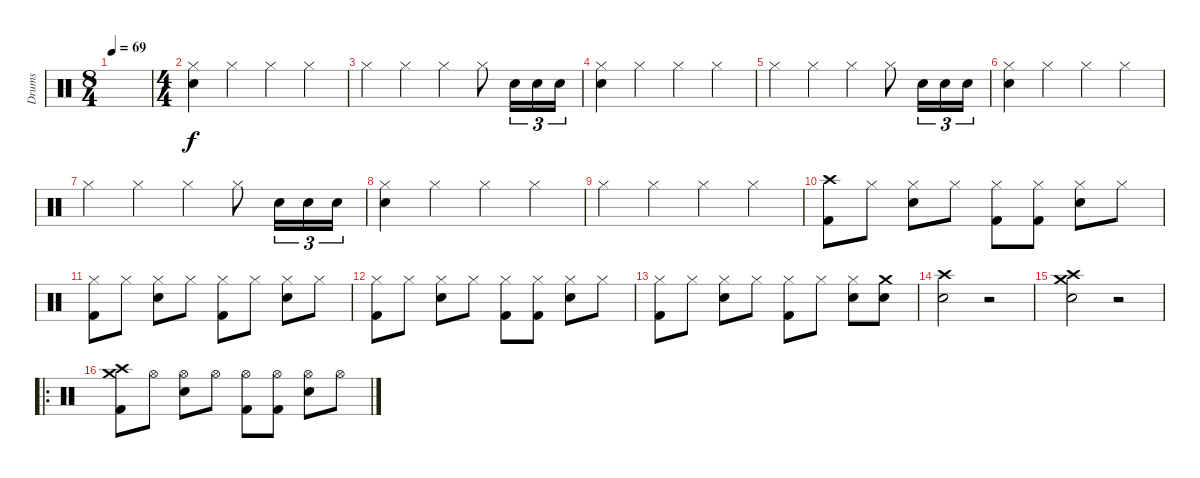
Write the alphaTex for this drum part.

\track ("Drums" "Drums") {instrument percussion}
\staff {score}
\articulation defaults
\ts (8 4)
\tempo 69
\clef neutral
\ks c
|
\ts (4 4)
("Hi-Hat (closed)" "Electric Snare (hit)").4 "Hi-Hat (closed)".4 "Hi-Hat (closed)".4 "Hi-Hat (closed)".4 |
"Hi-Hat (closed)".4 "Hi-Hat (closed)".4 "Hi-Hat (closed)".4 "Hi-Hat (closed)".8 "Electric Snare (hit)".16{tu (3 2)} "Electric Snare (hit)".16{tu (3 2)} "Electric Snare (hit)".16{tu (3 2)} |
("Hi-Hat (closed)" "Electric Snare (hit)").4 "Hi-Hat (closed)".4 "Hi-Hat (closed)".4 "Hi-Hat (closed)".4 |
"Hi-Hat (closed)".4 "Hi-Hat (closed)".4 "Hi-Hat (closed)".4 "Hi-Hat (closed)".8 "Electric Snare (hit)".16{tu (3 2)} "Electric Snare (hit)".16{tu (3 2)} "Electric Snare (hit)".16{tu (3 2)} |
("Hi-Hat (closed)" "Electric Snare (hit)").4 "Hi-Hat (closed)".4 "Hi-Hat (closed)".4 "Hi-Hat (closed)".4 |
"Hi-Hat (closed)".4 "Hi-Hat (closed)".4 "Hi-Hat (closed)".4 "Hi-Hat (closed)".8 "Electric Snare (hit)".16{tu (3 2)} "Electric Snare (hit)".16{tu (3 2)} "Electric Snare (hit)".16{tu (3 2)} |
("Hi-Hat (closed)" "Electric Snare (hit)").4 "Hi-Hat (closed)".4 "Hi-Hat (closed)".4 "Hi-Hat (closed)".4 |
"Hi-Hat (closed)".4 "Hi-Hat (closed)".4 "Hi-Hat (closed)".4 "Hi-Hat (closed)".4 |
("Crash high (hit)" "Kick (hit) 2").8 "Hi-Hat (closed)".8 ("Hi-Hat (closed)" "Electric Snare (hit)").8 "Hi-Hat (closed)".8 ("Hi-Hat (closed)" "Kick (hit) 2").8 ("Hi-Hat (closed)" "Kick (hit) 2").8 ("Hi-Hat (closed)" "Electric Snare (hit)").8 "Hi-Hat (closed)".8 |
("Hi-Hat (closed)" "Kick (hit) 2").8 "Hi-Hat (closed)".8 ("Hi-Hat (closed)" "Electric Snare (hit)").8 "Hi-Hat (closed)".8 ("Hi-Hat (closed)" "Kick (hit) 2").8 "Hi-Hat (closed)".8 ("Hi-Hat (closed)" "Electric Snare (hit)").8 "Hi-Hat (closed)".8 |
("Hi-Hat (closed)" "Kick (hit) 2").8 "Hi-Hat (closed)".8 ("Hi-Hat (closed)" "Electric Snare (hit)").8 "Hi-Hat (closed)".8 ("Hi-Hat (closed)" "Kick (hit) 2").8 ("Hi-Hat (closed)" "Kick (hit) 2").8 ("Hi-Hat (closed)" "Electric Snare (hit)").8 "Hi-Hat (closed)".8 |
("Hi-Hat (closed)" "Kick (hit) 2").8 "Hi-Hat (closed)".8 ("Hi-Hat (closed)" "Electric Snare (hit)").8 "Hi-Hat (closed)".8 ("Hi-Hat (closed)" "Kick (hit) 2").8 "Hi-Hat (closed)".8 ("Hi-Hat (closed)" "Electric Snare (hit)").8 ("Crash medium (hit)" "Electric Snare (hit)").8 |
("Crash high (hit)" "Electric Snare (hit)").2 r.2 |
("Crash high (hit)" "Crash medium (hit)" "Electric Snare (hit)").2 r.2 |
\ro
("Crash high (hit)" "Crash medium (hit)" "Kick (hit) 2").8 "Hi-Hat (open)".8 ("Hi-Hat (open)" "Electric Snare (hit)").8 "Hi-Hat (open)".8 ("Hi-Hat (open)" "Kick (hit) 2").8 ("Hi-Hat (open)" "Kick (hit) 2").8 ("Hi-Hat (open)" "Electric Snare (hit)").8 "Hi-Hat (open)".8
